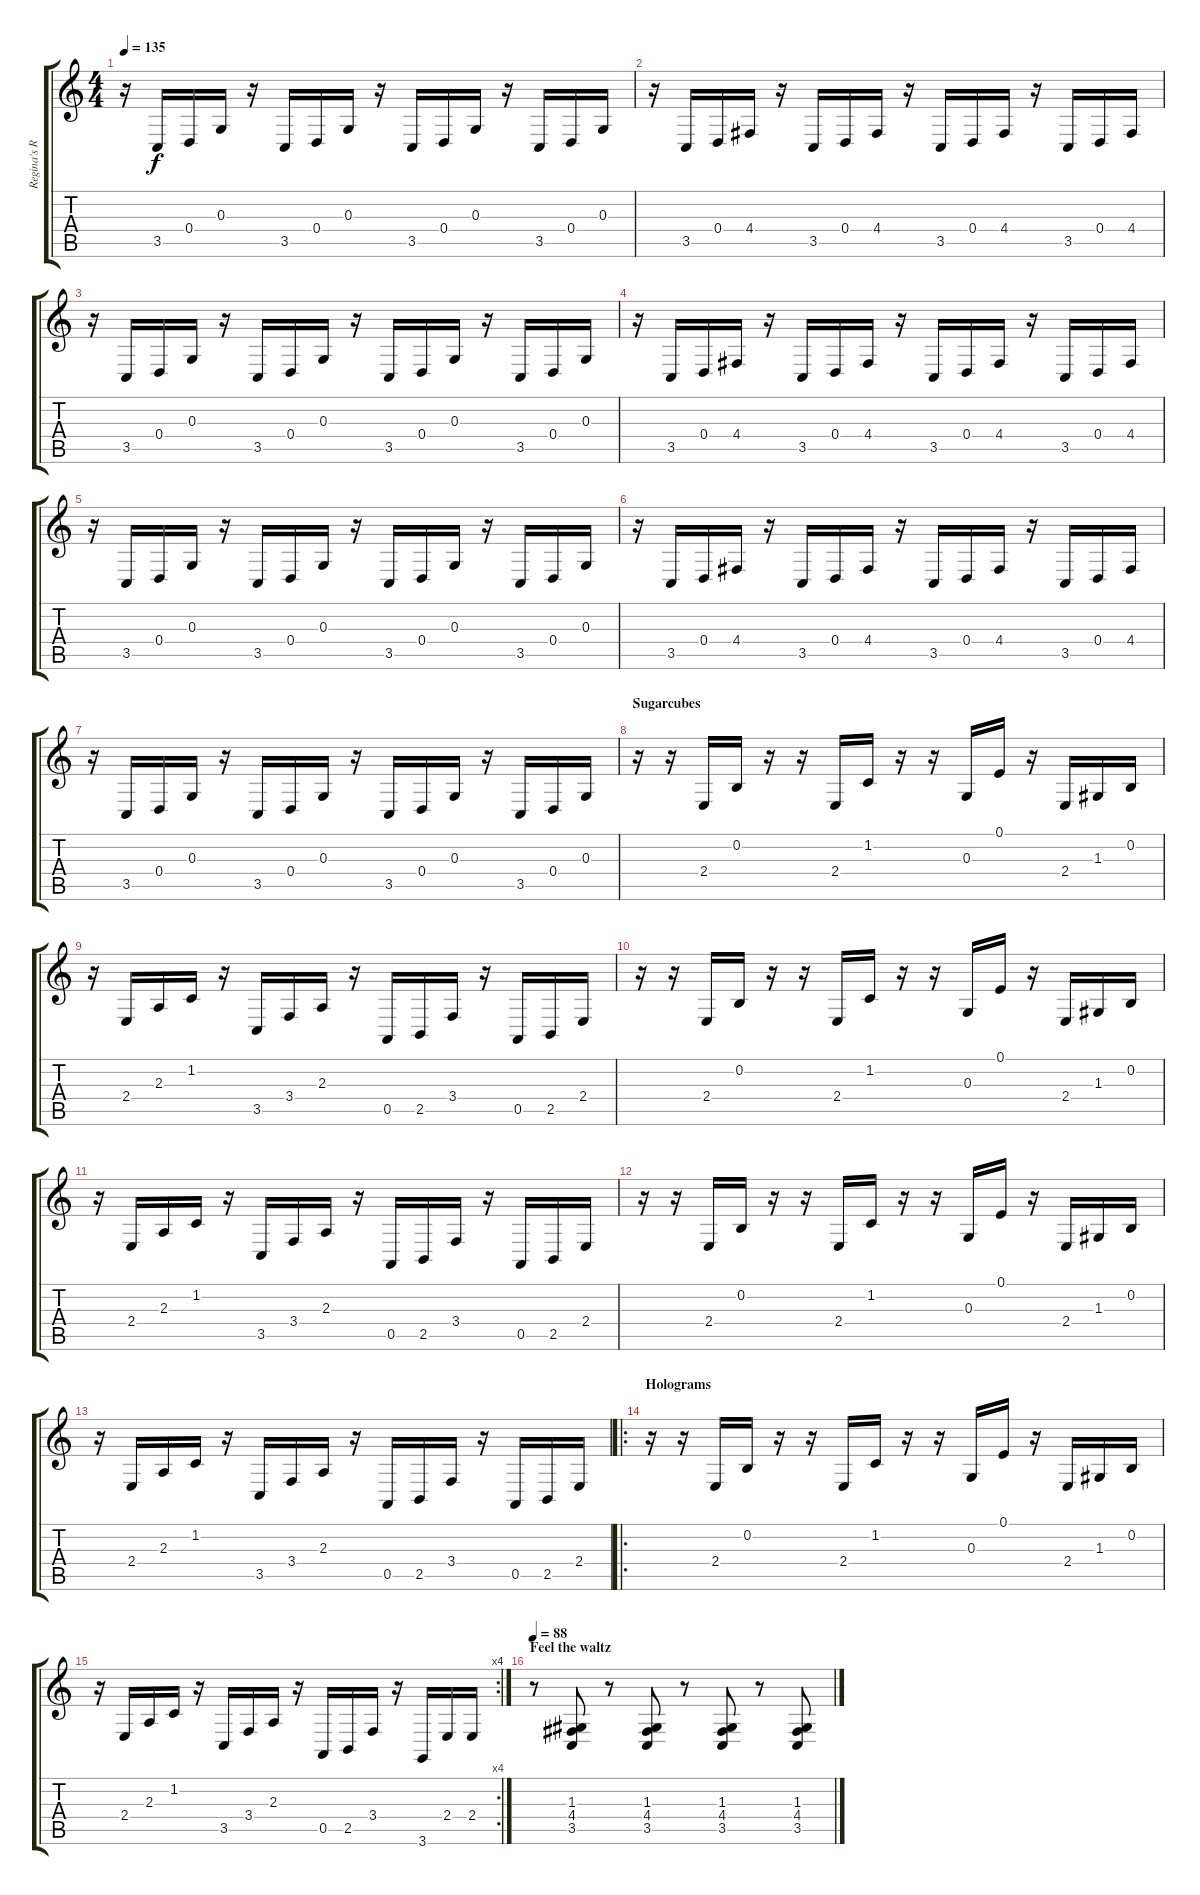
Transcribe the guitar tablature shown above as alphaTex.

\track ("Regina's Right" "Regina's R") {instrument brightacousticpiano}
\staff {score tabs}
\tuning (E4 B3 G3 D3 A2 E2) {hide}
\ts (4 4)
\tempo 135
\clef g2
\ks c
r.16{dy f} 3.5.16 0.4.16 0.3.16 r.16 3.5.16 0.4.16 0.3.16 r.16 3.5.16 0.4.16 0.3.16 r.16 3.5.16 0.4.16 0.3.16 |
r.16 3.5.16 0.4.16 4.4.16 r.16 3.5.16 0.4.16 4.4.16 r.16 3.5.16 0.4.16 4.4.16 r.16 3.5.16 0.4.16 4.4.16 |
r.16 3.5.16 0.4.16 0.3.16 r.16 3.5.16 0.4.16 0.3.16 r.16 3.5.16 0.4.16 0.3.16 r.16 3.5.16 0.4.16 0.3.16 |
r.16 3.5.16 0.4.16 4.4.16 r.16 3.5.16 0.4.16 4.4.16 r.16 3.5.16 0.4.16 4.4.16 r.16 3.5.16 0.4.16 4.4.16 |
r.16 3.5.16 0.4.16 0.3.16 r.16 3.5.16 0.4.16 0.3.16 r.16 3.5.16 0.4.16 0.3.16 r.16 3.5.16 0.4.16 0.3.16 |
r.16 3.5.16 0.4.16 4.4.16 r.16 3.5.16 0.4.16 4.4.16 r.16 3.5.16 0.4.16 4.4.16 r.16 3.5.16 0.4.16 4.4.16 |
r.16 3.5.16 0.4.16 0.3.16 r.16 3.5.16 0.4.16 0.3.16 r.16 3.5.16 0.4.16 0.3.16 r.16 3.5.16 0.4.16 0.3.16 |
\section ("" "Sugarcubes")
r.16 r.16 2.4.16 0.2.16 r.16 r.16 2.4.16 1.2.16 r.16 r.16 0.3.16 0.1.16 r.16 2.4.16 1.3.16 0.2.16 |
r.16 2.4.16 2.3.16 1.2.16 r.16 3.5.16 3.4.16 2.3.16 r.16 0.5.16 2.5.16 3.4.16 r.16 0.5.16 2.5.16 2.4.16 |
r.16 r.16 2.4.16 0.2.16 r.16 r.16 2.4.16 1.2.16 r.16 r.16 0.3.16 0.1.16 r.16 2.4.16 1.3.16 0.2.16 |
r.16 2.4.16 2.3.16 1.2.16 r.16 3.5.16 3.4.16 2.3.16 r.16 0.5.16 2.5.16 3.4.16 r.16 0.5.16 2.5.16 2.4.16 |
r.16 r.16 2.4.16 0.2.16 r.16 r.16 2.4.16 1.2.16 r.16 r.16 0.3.16 0.1.16 r.16 2.4.16 1.3.16 0.2.16 |
r.16 2.4.16 2.3.16 1.2.16 r.16 3.5.16 3.4.16 2.3.16 r.16 0.5.16 2.5.16 3.4.16 r.16 0.5.16 2.5.16 2.4.16 |
\ro
\section ("" "Holograms")
r.16 r.16 2.4.16 0.2.16 r.16 r.16 2.4.16 1.2.16 r.16 r.16 0.3.16 0.1.16 r.16 2.4.16 1.3.16 0.2.16 |
\rc 4
r.16 2.4.16 2.3.16 1.2.16 r.16 3.5.16 3.4.16 2.3.16 r.16 0.5.16 2.5.16 3.4.16 r.16 3.6.16 2.4.16 2.4.16 |
\section ("" "Feel the waltz")
\tempo 88
r.8 (1.3 4.4 3.5).8 r.8 (1.3 4.4 3.5).8 r.8 (1.3 4.4 3.5).8 r.8 (1.3 4.4 3.5).8
